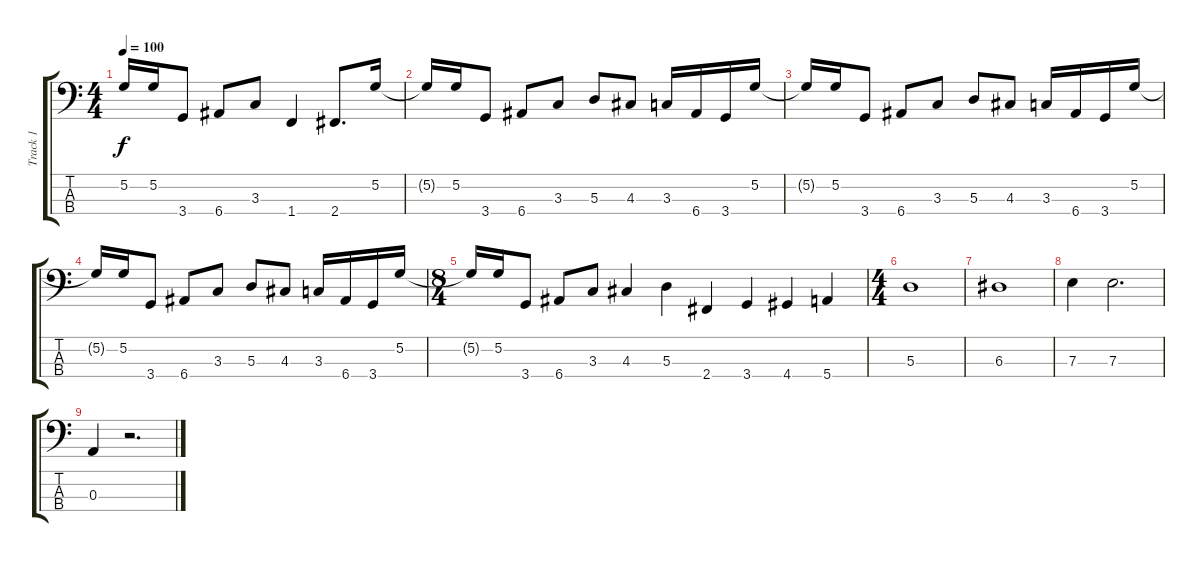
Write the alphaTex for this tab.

\track ("Track 1" "Track 1") {instrument slapbass1}
\staff {score tabs}
\tuning (G2 D2 A1 E1) {hide}
\ts (4 4)
\tempo 100
\clef f4
\ks c
5.2{t}.16{dy f} 5.2.16 3.4.8 6.4.8 3.3.8 1.4.4 2.4.8{d} 5.2.16 |
5.2{t}.16 5.2.16 3.4.8 6.4.8 3.3.8 5.3.8 4.3.8 3.3.16 6.4.16 3.4.16 5.2.16 |
5.2{t}.16 5.2.16 3.4.8 6.4.8 3.3.8 5.3.8 4.3.8 3.3.16 6.4.16 3.4.16 5.2.16 |
5.2{t}.16 5.2.16 3.4.8 6.4.8 3.3.8 5.3.8 4.3.8 3.3.16 6.4.16 3.4.16 5.2.16 |
\ts (8 4)
5.2{t}.16 5.2.16 3.4.8 6.4.8 3.3.8 4.3.4 5.3.4 2.4.4 3.4.4 4.4.4 5.4.4 |
\ts (4 4)
5.3.1 |
6.3.1 |
7.3.4 7.3.2{d} |
0.3.4 r.2{d}
